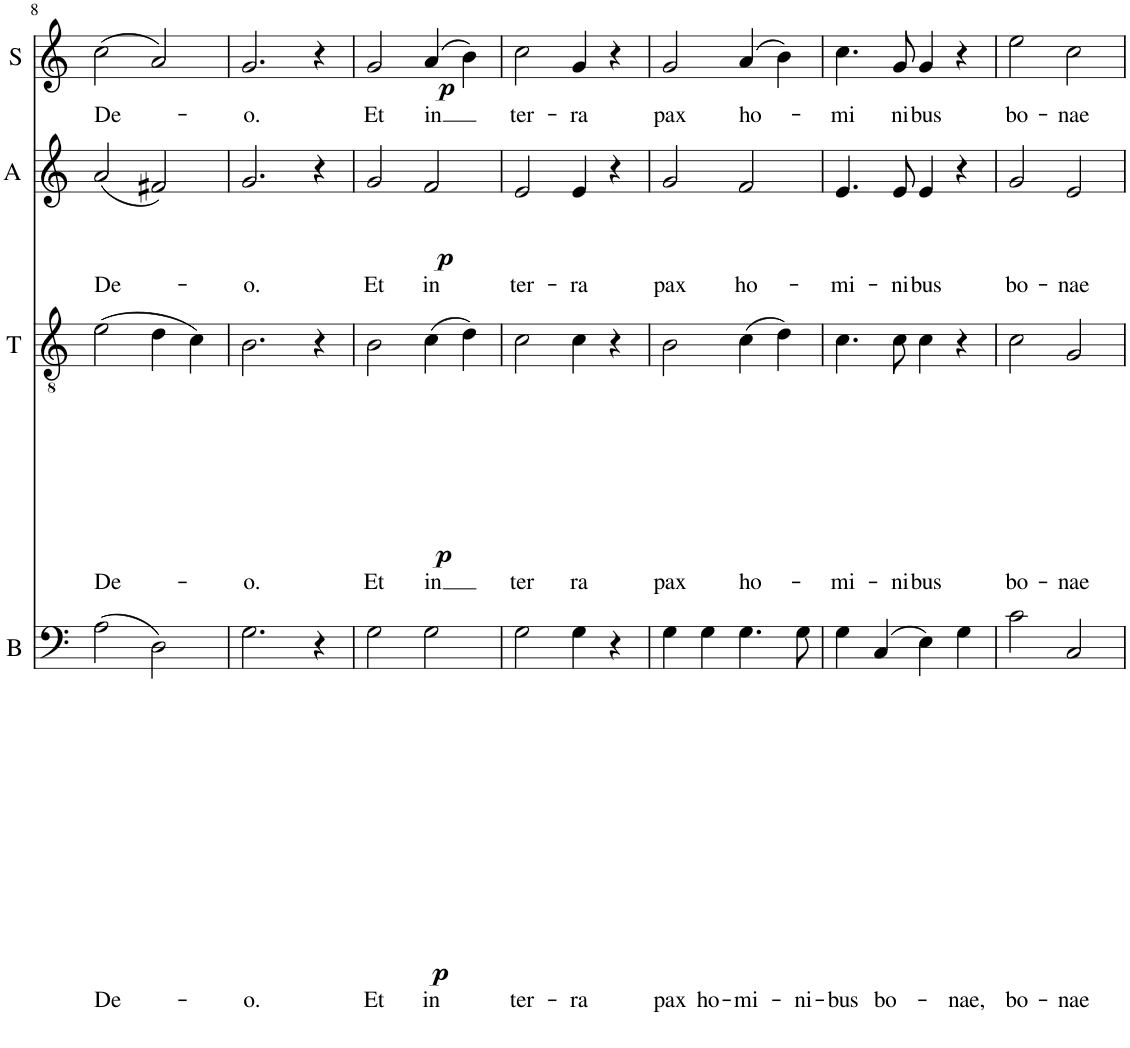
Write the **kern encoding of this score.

**kern	**text	**dynam	**kern	**text	**dynam	**kern	**text	**dynam	**kern	**text	**dynam
*part4	*part4	*part4	*part3	*part3	*part3	*part2	*part2	*part2	*part1	*part1	*part1
*staff4	*staff4	*staff4	*staff3	*staff3	*staff3	*staff2	*staff2	*staff2	*staff1	*staff1	*staff1
*I"B	*	*	*I"T	*	*	*I"A	*	*	*I"S	*	*
*I'B	*	*	*I'T	*	*	*I'A	*	*	*I'S	*	*
!!LO:PB:g=z
*clefF4	*	*	*clefGv2	*	*	*clefG2	*	*	*clefG2	*	*
*k[]	*	*	*k[]	*	*	*k[]	*	*	*k[]	*	*
*M4/4	*	*	*M4/4	*	*	*M4/4	*	*	*M4/4	*	*
*met(c)	*	*	*met(c)	*	*	*met(c)	*	*	*met(c)	*	*
=8	=8	=8	=8	=8	=8	=8	=8	=8	=8	=8	=8
!	!LO:LY:b	!	!	!LO:LY:b	!	!	!LO:LY:b	!	!	!LO:LY:b	!
(2A\	De-	.	(2e\	De-	.	(2a/	De-	.	(2cc\	De-	.
2D\)	.	.	4d\	.	.	2f#X/)	.	.	2a/)	.	.
.	.	.	4c\)	.	.	.	.	.	.	.	.
=9	=9	=9	=9	=9	=9	=9	=9	=9	=9	=9	=9
!	!LO:LY:b	!	!	!LO:LY:b	!	!	!LO:LY:b	!	!	!LO:LY:b	!
2.G\	-o.	.	2.B\	-o.	.	2.g/	-o.	.	2.g/	-o.	.
4r	.	.	4r	.	.	4r	.	.	4r	.	.
=10	=10	=10	=10	=10	=10	=10	=10	=10	=10	=10	=10
!	!LO:LY:b	!LO:DY:b	!	!LO:LY:b	!LO:DY:b	!	!LO:LY:b	!LO:DY:b	!	!LO:LY:b	!LO:DY:b
2G\	Et	p	2B\	Et	p	2g/	Et	p	2g/	Et	p
!	!LO:LY:b	!	!	!LO:LY:b	!	!	!LO:LY:b	!	!	!LO:LY:b	!
2G\	in	.	(4c\	in	.	2f/	in	.	(4a/	in	.
.	.	.	4d\)	.	.	.	.	.	4b\)	.	.
=11	=11	=11	=11	=11	=11	=11	=11	=11	=11	=11	=11
!	!LO:LY:b	!	!	!LO:LY:b	!	!	!LO:LY:b	!	!	!LO:LY:b	!
2G\	ter-	.	2c\	ter	.	2e/	ter-	.	2cc\	ter-	.
!	!LO:LY:b	!	!	!LO:LY:b	!	!	!LO:LY:b	!	!	!LO:LY:b	!
4G\	-ra	.	4c\	-ra	.	4e/	-ra	.	4g/	-ra	.
4r	.	.	4r	.	.	4r	.	.	4r	.	.
=12	=12	=12	=12	=12	=12	=12	=12	=12	=12	=12	=12
!	!LO:LY:b	!	!	!LO:LY:b	!	!	!LO:LY:b	!	!	!LO:LY:b	!
4G\	pax	.	2B\	pax	.	2g/	pax	.	2g/	pax	.
!	!LO:LY:b	!	!	!	!	!	!	!	!	!	!
4G\	ho-	.	.	.	.	.	.	.	.	.	.
!	!LO:LY:b	!	!	!LO:LY:b	!	!	!LO:LY:b	!	!	!LO:LY:b	!
4.G\	-mi-	.	(4c\	ho-	.	2f/	ho-	.	(4a/	ho-	.
.	.	.	4d\)	.	.	.	.	.	4b\)	.	.
!	!LO:LY:b	!	!	!	!	!	!	!	!	!	!
8G\	-ni-	.	.	.	.	.	.	.	.	.	.
=13	=13	=13	=13	=13	=13	=13	=13	=13	=13	=13	=13
!	!LO:LY:b	!	!	!LO:LY:b	!	!	!LO:LY:b	!	!	!LO:LY:b	!
4G\	-bus	.	4.c\	-mi-	.	4.e/	-mi-	.	4.cc\	-mi	.
!	!LO:LY:b	!	!	!	!	!	!	!	!	!	!
(4C/	bo-	.	.	.	.	.	.	.	.	.	.
!	!	!	!	!LO:LY:b	!	!	!LO:LY:b	!	!	!LO:LY:b	!
.	.	.	8c\	-ni-	.	8e/	-ni-	.	8g/	ni-	.
!	!	!	!	!LO:LY:b	!	!	!LO:LY:b	!	!	!LO:LY:b	!
4E\)	.	.	4c\	-bus	.	4e/	-bus	.	4g/	-bus	.
!	!LO:LY:b	!	!	!	!	!	!	!	!	!	!
4G\	-nae,	.	4r	.	.	4r	.	.	4r	.	.
=14	=14	=14	=14	=14	=14	=14	=14	=14	=14	=14	=14
!	!LO:LY:b	!	!	!LO:LY:b	!	!	!LO:LY:b	!	!	!LO:LY:b	!
2c\	bo-	.	2c\	bo-	.	2g/	bo-	.	2ee\	bo-	.
!	!LO:LY:b	!	!	!LO:LY:b	!	!	!LO:LY:b	!	!	!LO:LY:b	!
2C/	-nae	.	2G/	-nae	.	2e/	-nae	.	2cc\	-nae	.
=	=	=	=	=	=	=	=	=	=	=	=
*-	*-	*-	*-	*-	*-	*-	*-	*-	*-	*-	*-
